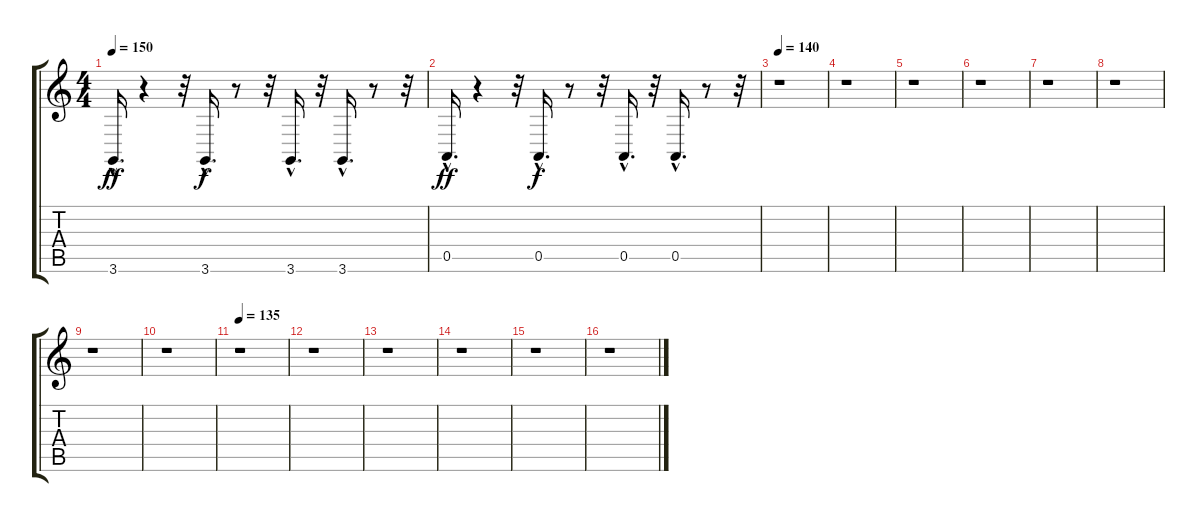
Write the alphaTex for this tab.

\track "" {instrument timpani}
\staff {score tabs}
\tuning (E4 B3 G3 D3 A2 E2) {hide}
\ts (4 4)
\tempo 150
\clef g2
\ks c
3.6{hac}.16{d dy ff} r.4 r.32 3.6{hac}.16{d dy f} r.8 r.32 3.6{hac}.16{d} r.32 3.6{hac}.16{d} r.8 r.32 |
0.5{hac}.16{d dy ff} r.4 r.32 0.5{hac}.16{d dy f} r.8 r.32 0.5{hac}.16{d} r.32 0.5{hac}.16{d} r.8 r.32 |
\tempo 140
r.1 |
r.1 |
r.1 |
r.1 |
r.1 |
r.1 |
r.1 |
r.1 |
\tempo 135
r.1 |
r.1 |
r.1 |
r.1 |
r.1 |
r.1
